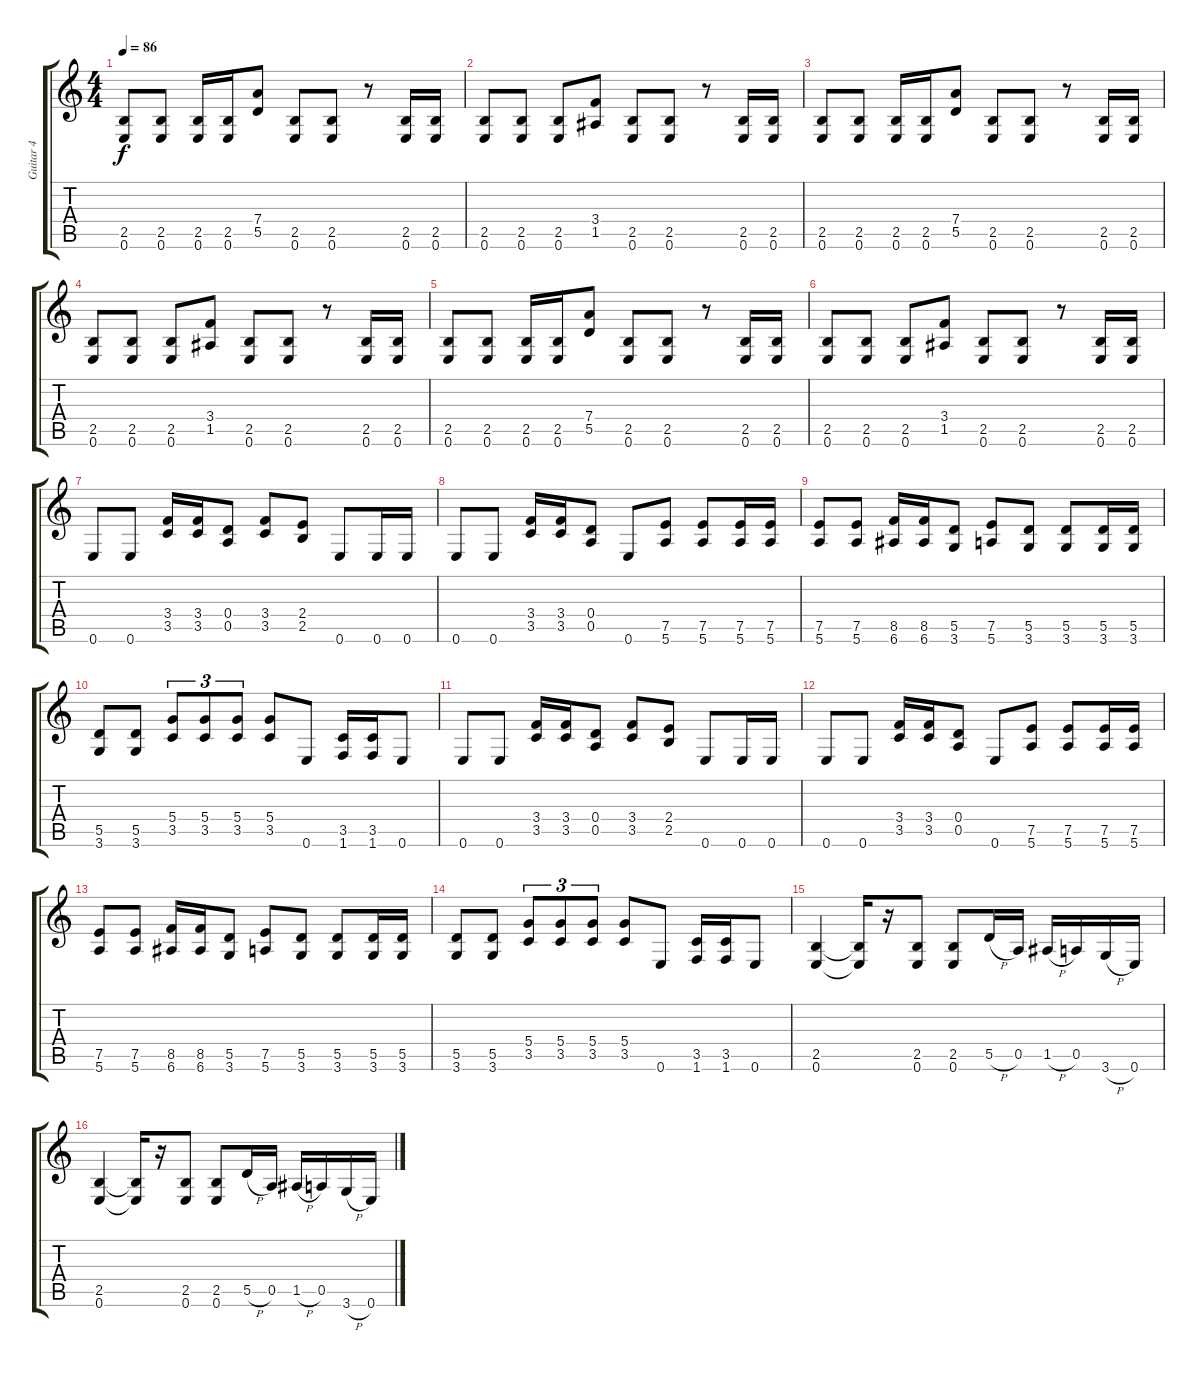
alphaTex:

\track ("Guitar 4" "Guitar 4") {instrument distortionguitar}
\staff {score tabs}
\tuning (E4 B3 G3 D3 A2 E2) {hide}
\ts (4 4)
\tempo 86
\clef g2
\ks c
(2.5 0.6).8{dy f} (2.5 0.6).8 (2.5 0.6).16 (2.5 0.6).16 (7.4 5.5).8 (2.5 0.6).8 (2.5 0.6).8 r.8 (2.5 0.6).16 (2.5 0.6).16 |
(2.5 0.6).8 (2.5 0.6).8 (2.5 0.6).8 (3.4 1.5).8 (2.5 0.6).8 (2.5 0.6).8 r.8 (2.5 0.6).16 (2.5 0.6).16 |
(2.5 0.6).8 (2.5 0.6).8 (2.5 0.6).16 (2.5 0.6).16 (7.4 5.5).8 (2.5 0.6).8 (2.5 0.6).8 r.8 (2.5 0.6).16 (2.5 0.6).16 |
(2.5 0.6).8 (2.5 0.6).8 (2.5 0.6).8 (3.4 1.5).8 (2.5 0.6).8 (2.5 0.6).8 r.8 (2.5 0.6).16 (2.5 0.6).16 |
(2.5 0.6).8 (2.5 0.6).8 (2.5 0.6).16 (2.5 0.6).16 (7.4 5.5).8 (2.5 0.6).8 (2.5 0.6).8 r.8 (2.5 0.6).16 (2.5 0.6).16 |
(2.5 0.6).8 (2.5 0.6).8 (2.5 0.6).8 (3.4 1.5).8 (2.5 0.6).8 (2.5 0.6).8 r.8 (2.5 0.6).16 (2.5 0.6).16 |
0.6.8 0.6.8 (3.4 3.5).16 (3.4 3.5).16 (0.4 0.5).8 (3.4 3.5).8 (2.4 2.5).8 0.6.8 0.6.16 0.6.16 |
0.6.8 0.6.8 (3.4 3.5).16 (3.4 3.5).16 (0.4 0.5).8 0.6.8 (7.5 5.6).8 (7.5 5.6).8 (7.5 5.6).16 (7.5 5.6).16 |
(7.5 5.6).8 (7.5 5.6).8 (8.5 6.6).16 (8.5 6.6).16 (5.5 3.6).8 (7.5 5.6).8 (5.5 3.6).8 (5.5 3.6).8 (5.5 3.6).16 (5.5 3.6).16 |
(5.5 3.6).8 (5.5 3.6).8 (5.4 3.5).8{tu (3 2)} (5.4 3.5).8{tu (3 2)} (5.4 3.5).8{tu (3 2)} (5.4 3.5).8 0.6.8 (3.5 1.6).16 (3.5 1.6).16 0.6.8 |
0.6.8 0.6.8 (3.4 3.5).16 (3.4 3.5).16 (0.4 0.5).8 (3.4 3.5).8 (2.4 2.5).8 0.6.8 0.6.16 0.6.16 |
0.6.8 0.6.8 (3.4 3.5).16 (3.4 3.5).16 (0.4 0.5).8 0.6.8 (7.5 5.6).8 (7.5 5.6).8 (7.5 5.6).16 (7.5 5.6).16 |
(7.5 5.6).8 (7.5 5.6).8 (8.5 6.6).16 (8.5 6.6).16 (5.5 3.6).8 (7.5 5.6).8 (5.5 3.6).8 (5.5 3.6).8 (5.5 3.6).16 (5.5 3.6).16 |
(5.5 3.6).8 (5.5 3.6).8 (5.4 3.5).8{tu (3 2)} (5.4 3.5).8{tu (3 2)} (5.4 3.5).8{tu (3 2)} (5.4 3.5).8 0.6.8 (3.5 1.6).16 (3.5 1.6).16 0.6.8 |
(2.5 0.6).4 (2.5{t} 0.6{t}).16 r.16 (2.5 0.6).8 (2.5 0.6).8 5.5{h}.16 0.5.16 1.5{h}.16 0.5.16 3.6{h}.16 0.6.16 |
(2.5 0.6).4 (2.5{t} 0.6{t}).16 r.16 (2.5 0.6).8 (2.5 0.6).8 5.5{h}.16 0.5.16 1.5{h}.16 0.5.16 3.6{h}.16 0.6.16
